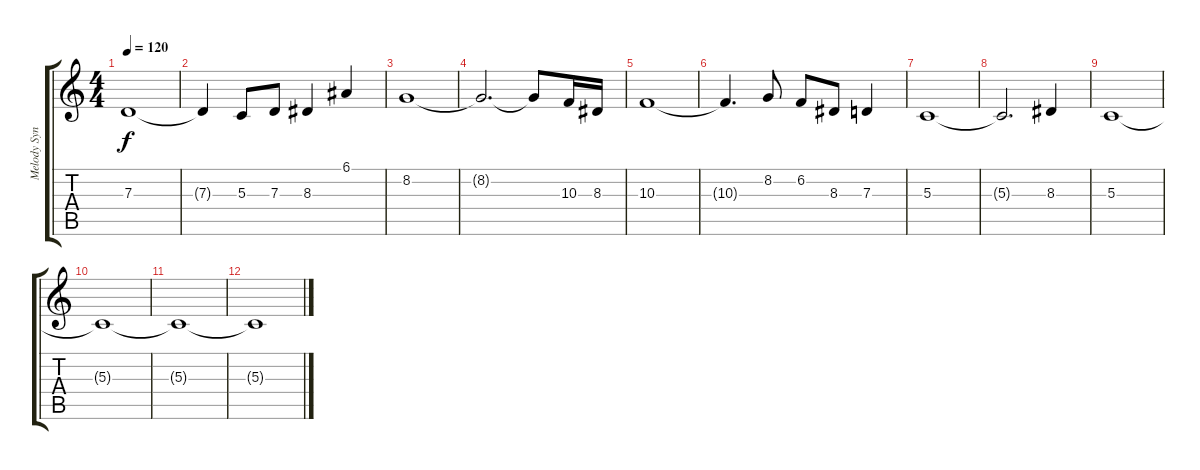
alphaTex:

\track ("Melody Synth #2" "Melody Syn") {instrument flute}
\staff {score tabs}
\tuning (E4 B3 G3 D3 A2 E2) {hide}
\ts (4 4)
\tempo 120
\clef g2
\ks c
7.3.1{dy f} |
7.3{t}.4 5.3.8 7.3.8 8.3.4 6.1.4 |
8.2.1 |
8.2{t}.2{d} 8.2{t}.8 10.3.16 8.3.16 |
10.3.1 |
10.3{t}.4{d} 8.2.8 6.2.8 8.3.8 7.3.4 |
5.3.1 |
5.3{t}.2{d} 8.3.4 |
5.3.1 |
5.3{t}.1 |
5.3{t}.1{volume 0} |
5.3{t}.1
